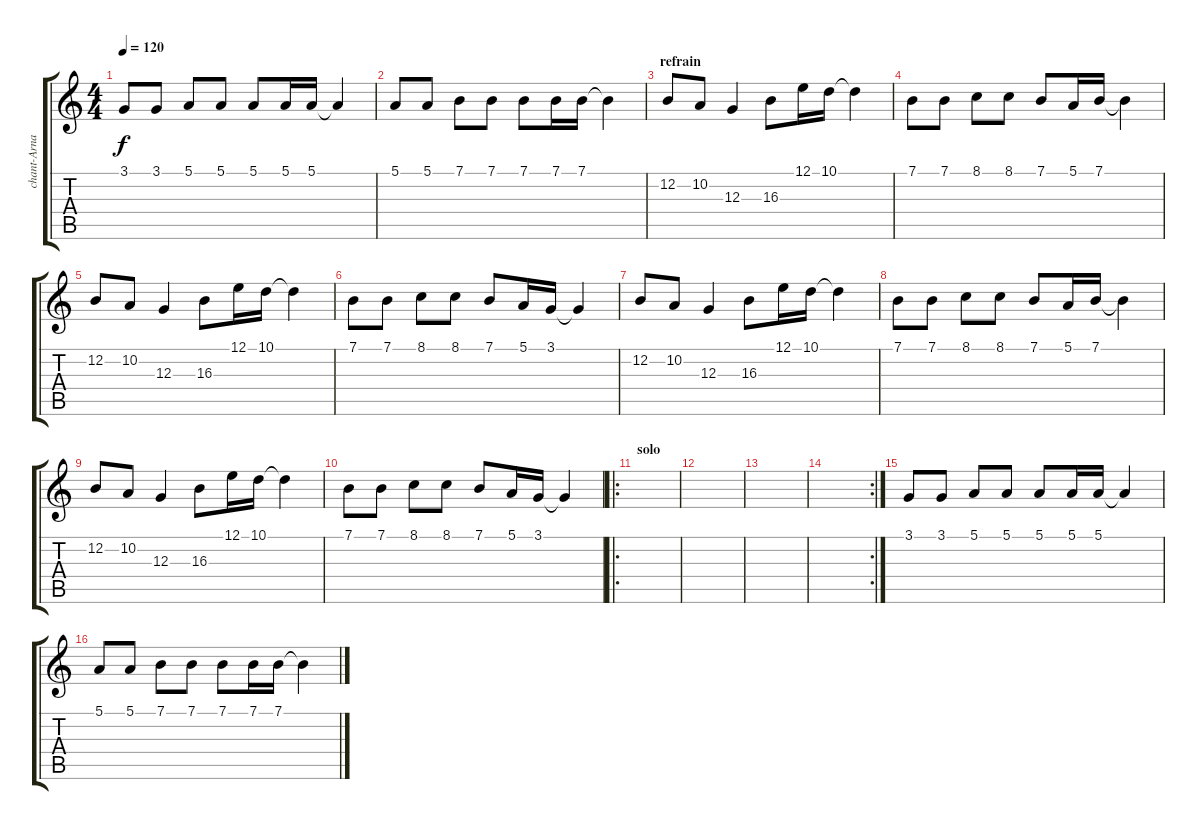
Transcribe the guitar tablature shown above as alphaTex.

\track ("chant-Arnaud" "chant-Arna") {instrument sopranosax}
\staff {score tabs}
\tuning (E4 B3 G3 D3 A2 E2) {hide}
\ts (4 4)
\tempo 120
\clef g2
\ks c
3.1.8{dy f} 3.1.8 5.1.8 5.1.8 5.1.8 5.1.16 5.1.16 5.1{t}.4 |
5.1.8 5.1.8 7.1.8 7.1.8 7.1.8 7.1.16 7.1.16 7.1{t}.4 |
\section ("" "refrain")
12.2.8 10.2.8 12.3.4 16.3.8 12.1.16 10.1.16 10.1{t}.4 |
7.1.8 7.1.8 8.1.8 8.1.8 7.1.8 5.1.16 7.1.16 7.1{t}.4 |
12.2.8 10.2.8 12.3.4 16.3.8 12.1.16 10.1.16 10.1{t}.4 |
7.1.8 7.1.8 8.1.8 8.1.8 7.1.8 5.1.16 3.1.16 3.1{t}.4 |
12.2.8 10.2.8 12.3.4 16.3.8 12.1.16 10.1.16 10.1{t}.4 |
7.1.8 7.1.8 8.1.8 8.1.8 7.1.8 5.1.16 7.1.16 7.1{t}.4 |
12.2.8 10.2.8 12.3.4 16.3.8 12.1.16 10.1.16 10.1{t}.4 |
7.1.8 7.1.8 8.1.8 8.1.8 7.1.8 5.1.16 3.1.16 3.1{t}.4 |
\ro
\section ("" "solo")
|
|
|
\rc 2
|
3.1.8 3.1.8 5.1.8 5.1.8 5.1.8 5.1.16 5.1.16 5.1{t}.4 |
5.1.8 5.1.8 7.1.8 7.1.8 7.1.8 7.1.16 7.1.16 7.1{t}.4
